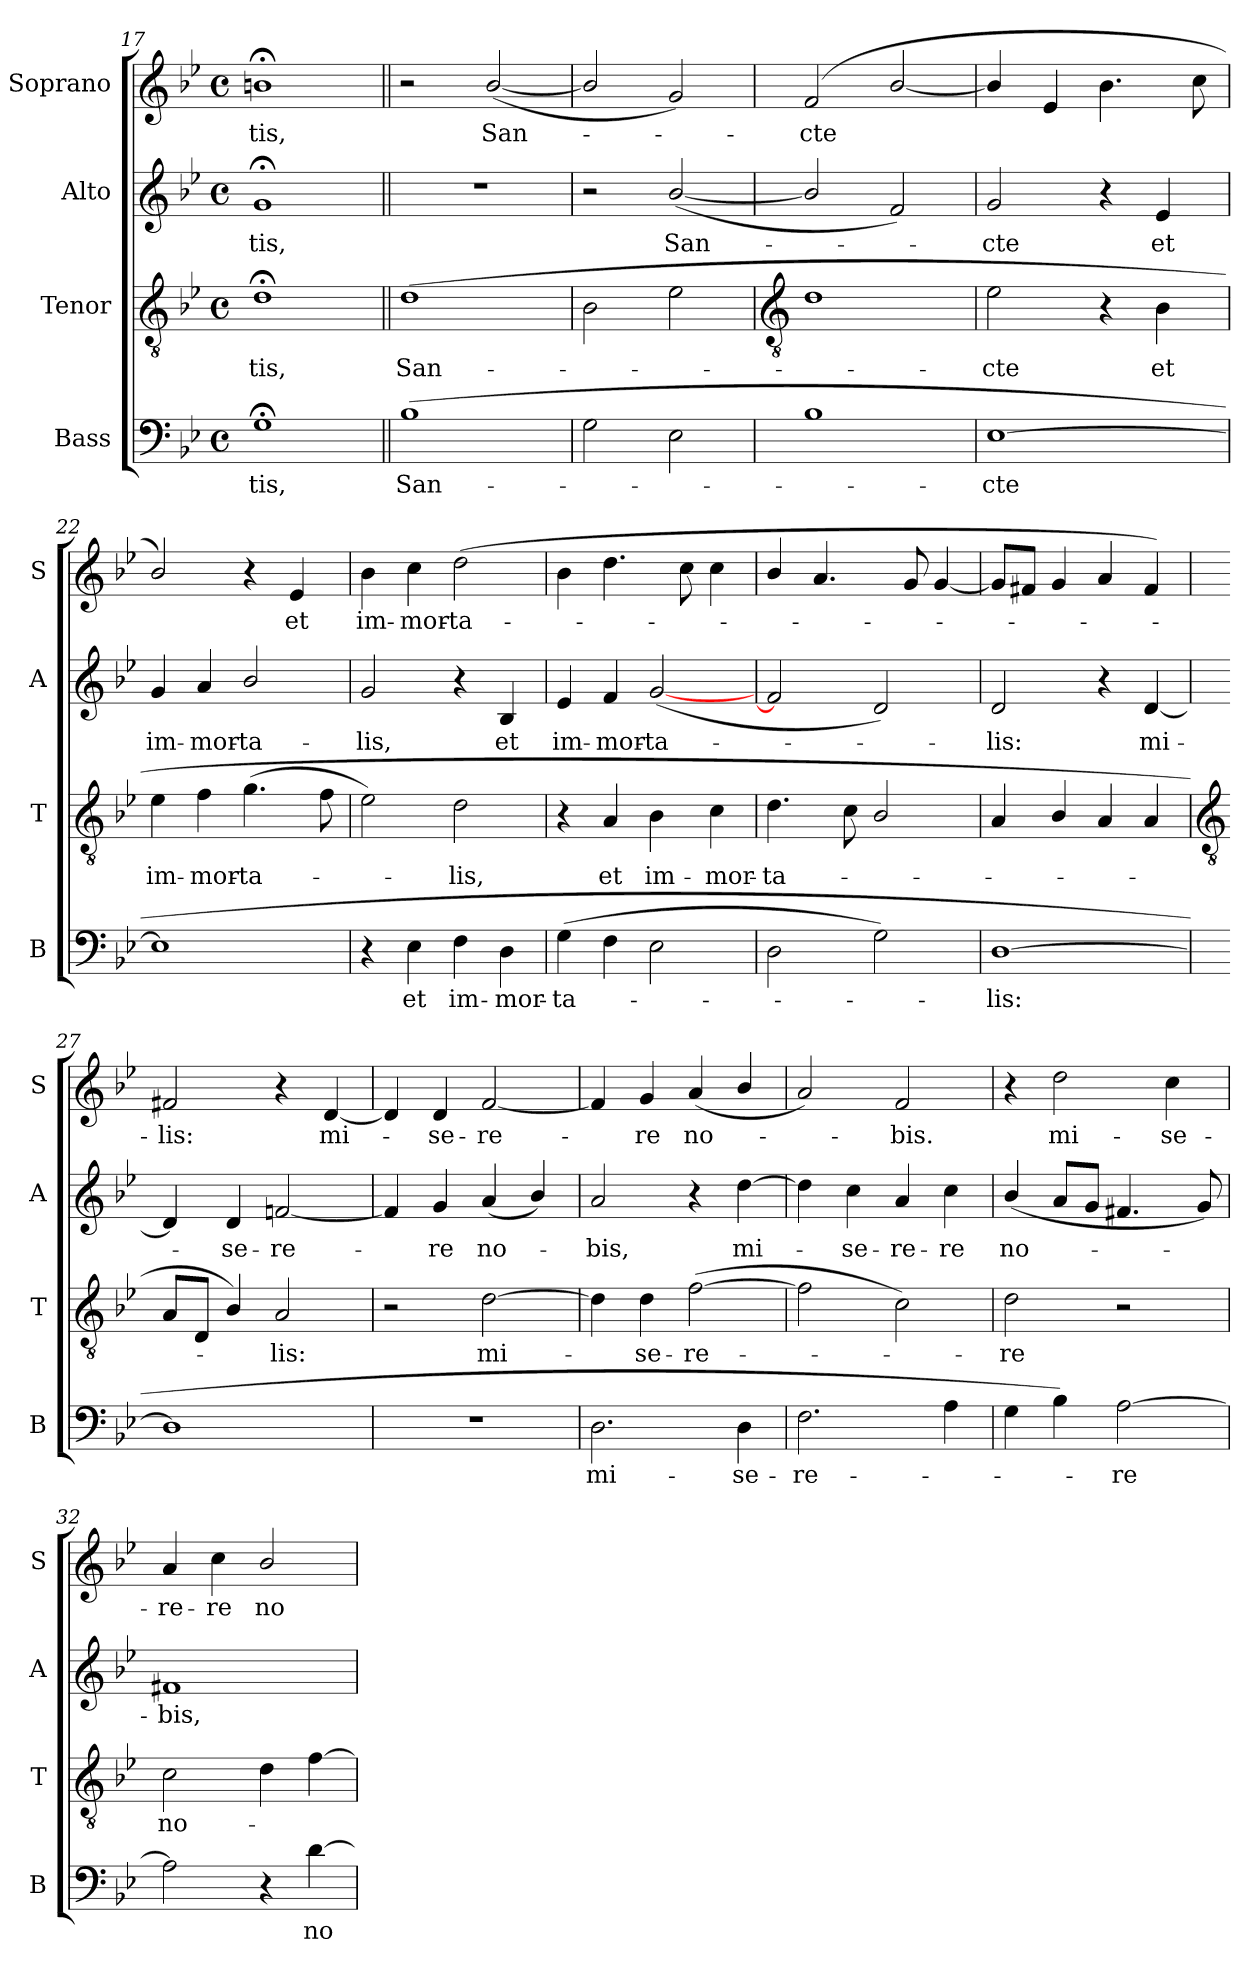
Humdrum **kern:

**kern	**text	**kern	**text	**kern	**text	**kern	**text
*part4	*part4	*part3	*part3	*part2	*part2	*part1	*part1
*staff4	*staff4	*staff3	*staff3	*staff2	*staff2	*staff1	*staff1
*I"Bass	*	*I"Tenor	*	*I"Alto	*	*I"Soprano	*
*I'B	*	*I'T	*	*I'A	*	*I'S	*
*clefF4	*	*clefGv2	*	*clefG2	*	*clefG2	*
*k[b-e-]	*	*k[b-e-]	*	*k[b-e-]	*	*k[b-e-]	*
*B-:	*	*B-:	*	*B-:	*	*B-:	*
*M4/4	*	*M4/4	*	*M4/4	*	*M4/4	*
*met(c)	*	*met(c)	*	*met(c)	*	*met(c)	*
=17	=17	=17	=17	=17	=17	=17	=17
!	!LO:LY:b	!	!LO:LY:b	!	!LO:LY:b	!	!LO:LY:b
1G;<	tis,	1d;<	tis,	1g;<	tis,	1bn;<	tis,
=18||	=18||	=18||	=18||	=18||	=18||	=18||	=18||
!	!LO:LY:b	!	!LO:LY:b	!	!	!	!
(>1B-	San-	(<1d	San-	1r	.	2r	.
!	!	!	!	!	!	!	!LO:LY:b
.	.	.	.	.	.	(<[2b-/	San-
=19	=19	=19	=19	=19	=19	=19	=19
2G	.	2B-	.	2r	.	2b-/]	.
!	!	!	!	!	!LO:LY:b	!	!
2E-	.	2e-	.	(<[2b-/	San-	2g)	.
!!LO:LB:g=z
=20	=20	=20	=20	=20	=20	=20	=20
*	*	*clefGv2	*	*	*	*	*
!	!	!	!	!	!	!	!LO:LY:b
1B-	.	1d	.	2b-/]	.	(<2f	cte
.	.	.	.	2f)	.	[2b-/	.
=21	=21	=21	=21	=21	=21	=21	=21
!	!LO:LY:b	!	!LO:LY:b	!	!LO:LY:b	!	!
[1E-	cte	2e-	cte	2g	cte	4b-/]	.
.	.	.	.	.	.	4e-	.
.	.	4r	.	4r	.	4.b-	.
!	!	!	!LO:LY:b	!	!LO:LY:b	!	!
.	.	4B-	et	4e-	et	.	.
.	.	.	.	.	.	8cc	.
=22	=22	=22	=22	=22	=22	=22	=22
!	!	!	!LO:LY:b	!	!LO:LY:b	!	!
1E-]	.	4e-	im-	4g	im-	2b-/)	.
!	!	!	!LO:LY:b	!	!LO:LY:b	!	!
.	.	4f	-mor-	4a	-mor-	.	.
!	!	!	!LO:LY:b	!	!LO:LY:b	!	!
.	.	(>4.g	-ta-	2b-/	-ta-	4r	.
!	!	!	!	!	!	!	!LO:LY:b
.	.	.	.	.	.	4e-	et
.	.	8f	.	.	.	.	.
=23	=23	=23	=23	=23	=23	=23	=23
!	!	!	!	!	!LO:LY:b	!	!LO:LY:b
4r	.	2e-)	.	2g	-lis,	4b-	im-
!	!LO:LY:b	!	!	!	!	!	!LO:LY:b
4E-	et	.	.	.	.	4cc	-mor-
!	!LO:LY:b	!	!LO:LY:b	!	!	!	!LO:LY:b
4F	im-	2d	lis,	4r	.	(<2dd	-ta-
!	!LO:LY:b	!	!	!	!LO:LY:b	!	!
4D	-mor-	.	.	4B-	et	.	.
=24	=24	=24	=24	=24	=24	=24	=24
!	!LO:LY:b	!	!	!	!LO:LY:b	!	!
(>4G	-ta-	4r	.	4e-	im-	4b-	.
!	!	!	!LO:LY:b	!	!LO:LY:b	!	!
4F	.	4A	et	4f	-mor-	4.dd	.
!	!	!	!LO:LY:b	!	!LO:LY:b	!	!
2E-	.	4B-	im-	(<[2g	-ta-	.	.
.	.	.	.	.	.	8cc	.
!	!	!	!LO:LY:b	!	!	!	!
.	.	4c	-mor-	.	.	4cc	.
=25	=25	=25	=25	=25	=25	=25	=25
!	!	!	!LO:LY:b	!	!	!	!
2D	.	4.d	-ta-	2f]	.	4b-/	.
.	.	.	.	.	.	4.a	.
.	.	8c	.	.	.	.	.
2G)	.	2B-/	.	2d)	.	.	.
.	.	.	.	.	.	8g	.
.	.	.	.	.	.	[4g	.
=26	=26	=26	=26	=26	=26	=26	=26
!	!LO:LY:b	!	!	!	!LO:LY:b	!	!
[1D	lis:	4A	.	2d	lis:	8gL]	.
.	.	.	.	.	.	8f#XJ	.
.	.	4B-/	.	.	.	4g	.
.	.	4A	.	4r	.	4a	.
!	!	!	!	!	!LO:LY:b	!	!
.	.	4A	.	[4d	mi-	4f#)	.
!!LO:LB:g=z
=27	=27	=27	=27	=27	=27	=27	=27
*	*	*clefGv2	*	*	*	*	*
!	!	!	!	!	!	!	!LO:LY:b
1D]	.	8AL	.	4d]	.	2f#X	lis:
.	.	8DJ	.	.	.	.	.
!	!	!	!	!	!LO:LY:b	!	!
.	.	4B-/)	.	4d	se-	.	.
!	!	!	!LO:LY:b	!	!LO:LY:b	!	!
.	.	2A	lis:	[2fn	-re-	4r	.
!	!	!	!	!	!	!	!LO:LY:b
.	.	.	.	.	.	[4d	mi-
=28	=28	=28	=28	=28	=28	=28	=28
1r	.	2r	.	4f]	.	4d]	.
!	!	!	!	!	!LO:LY:b	!	!LO:LY:b
.	.	.	.	4g	re	4d	se-
!	!	!	!LO:LY:b	!	!LO:LY:b	!	!LO:LY:b
.	.	[2d	mi-	(<4a	no-	[2f	-re-
.	.	.	.	4b-/)	.	.	.
=29	=29	=29	=29	=29	=29	=29	=29
!	!LO:LY:b	!	!	!	!LO:LY:b	!	!
2.D	mi-	4d]	.	2a	bis,	4f]	.
!	!	!	!LO:LY:b	!	!	!	!LO:LY:b
.	.	4d	se-	.	.	4g	re
!	!	!	!LO:LY:b	!	!	!	!LO:LY:b
.	.	(>[2f	-re-	4r	.	(<4a	no-
!	!LO:LY:b	!	!	!	!LO:LY:b	!	!
4D	-se-	.	.	[4dd	mi-	4b-/	.
=30	=30	=30	=30	=30	=30	=30	=30
!	!LO:LY:b	!	!	!	!	!	!
2.F	-re-	2f]	.	4dd]	.	2a)	.
!	!	!	!	!	!LO:LY:b	!	!
.	.	.	.	4cc	se-	.	.
!	!	!	!	!	!LO:LY:b	!	!LO:LY:b
.	.	2c)	.	4a	-re-	2f	bis.
!	!	!	!	!	!LO:LY:b	!	!
4A	.	.	.	4cc	-re	.	.
=31	=31	=31	=31	=31	=31	=31	=31
!	!	!	!LO:LY:b	!	!LO:LY:b	!	!
4G	.	2d	re	(<4b-/	no-	4r	.
!	!	!	!	!	!	!	!LO:LY:b
4B-)	.	.	.	8aL	.	2dd	mi-
.	.	.	.	8gJ	.	.	.
!	!LO:LY:b	!	!	!	!	!	!
[2A	re	2r	.	4.f#X	.	.	.
!	!	!	!	!	!	!	!LO:LY:b
.	.	.	.	.	.	4cc	-se-
.	.	.	.	8g)	.	.	.
=32	=32	=32	=32	=32	=32	=32	=32
!	!	!	!LO:LY:b	!	!LO:LY:b	!	!LO:LY:b
2A]	.	2c	no-	1f#X	bis,	4a	-re-
!	!	!	!	!	!	!	!LO:LY:b
.	.	.	.	.	.	4cc	-re
!	!	!	!	!	!	!	!LO:LY:b
4r	.	4d	.	.	.	2b-/	no-
!	!LO:LY:b	!	!	!	!	!	!
[4d	no-	[4f	.	.	.	.	.
=	=	=	=	=	=	=	=
*-	*-	*-	*-	*-	*-	*-	*-
